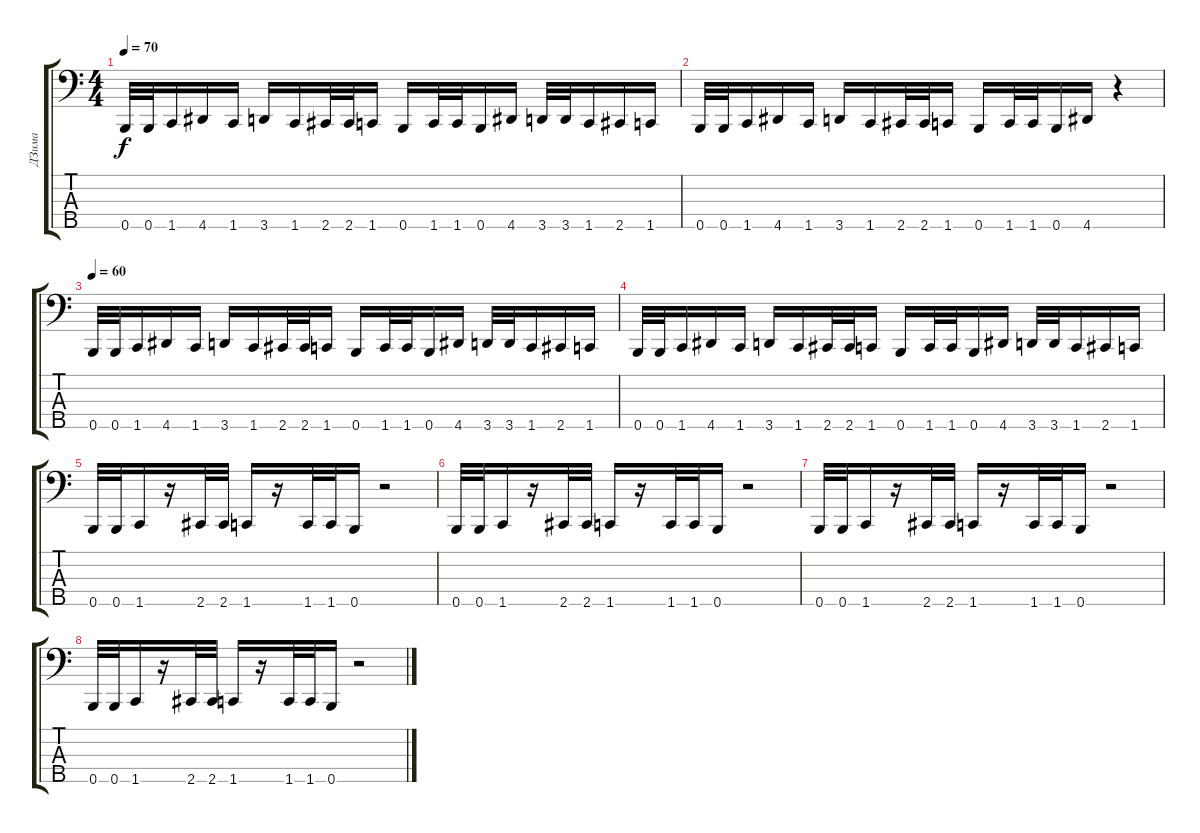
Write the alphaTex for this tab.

\track ("ДЗима" "ДЗима") {instrument electricbasspick}
\staff {score tabs}
\tuning (A2 E2 B1 Gb1 B0) {hide}
\ts (4 4)
\tempo 70
\clef f4
\ks c
0.5.32{dy f} 0.5.32 1.5.16 4.5.16 1.5.16 3.5.16 1.5.16 2.5.32 2.5.32 1.5.16 0.5.16 1.5.32 1.5.32 0.5.16 4.5.16 3.5.32 3.5.32 1.5.16 2.5.16 1.5.16 |
0.5.32 0.5.32 1.5.16 4.5.16 1.5.16 3.5.16 1.5.16 2.5.32 2.5.32 1.5.16 0.5.16 1.5.32 1.5.32 0.5.16 4.5.16 r.4 |
\tempo 60
0.5.32 0.5.32 1.5.16 4.5.16 1.5.16 3.5.16 1.5.16 2.5.32 2.5.32 1.5.16 0.5.16 1.5.32 1.5.32 0.5.16 4.5.16 3.5.32 3.5.32 1.5.16 2.5.16 1.5.16 |
0.5.32 0.5.32 1.5.16 4.5.16 1.5.16 3.5.16 1.5.16 2.5.32 2.5.32 1.5.16 0.5.16 1.5.32 1.5.32 0.5.16 4.5.16 3.5.32 3.5.32 1.5.16 2.5.16 1.5.16 |
0.5.32 0.5.32 1.5.16 r.16 2.5.32 2.5.32 1.5.16 r.16 1.5.32 1.5.32 0.5.16 r.2 |
0.5.32 0.5.32 1.5.16 r.16 2.5.32 2.5.32 1.5.16 r.16 1.5.32 1.5.32 0.5.16 r.2 |
0.5.32 0.5.32 1.5.16 r.16 2.5.32 2.5.32 1.5.16 r.16 1.5.32 1.5.32 0.5.16 r.2 |
0.5.32 0.5.32 1.5.16 r.16 2.5.32 2.5.32 1.5.16 r.16 1.5.32 1.5.32 0.5.16 r.2
